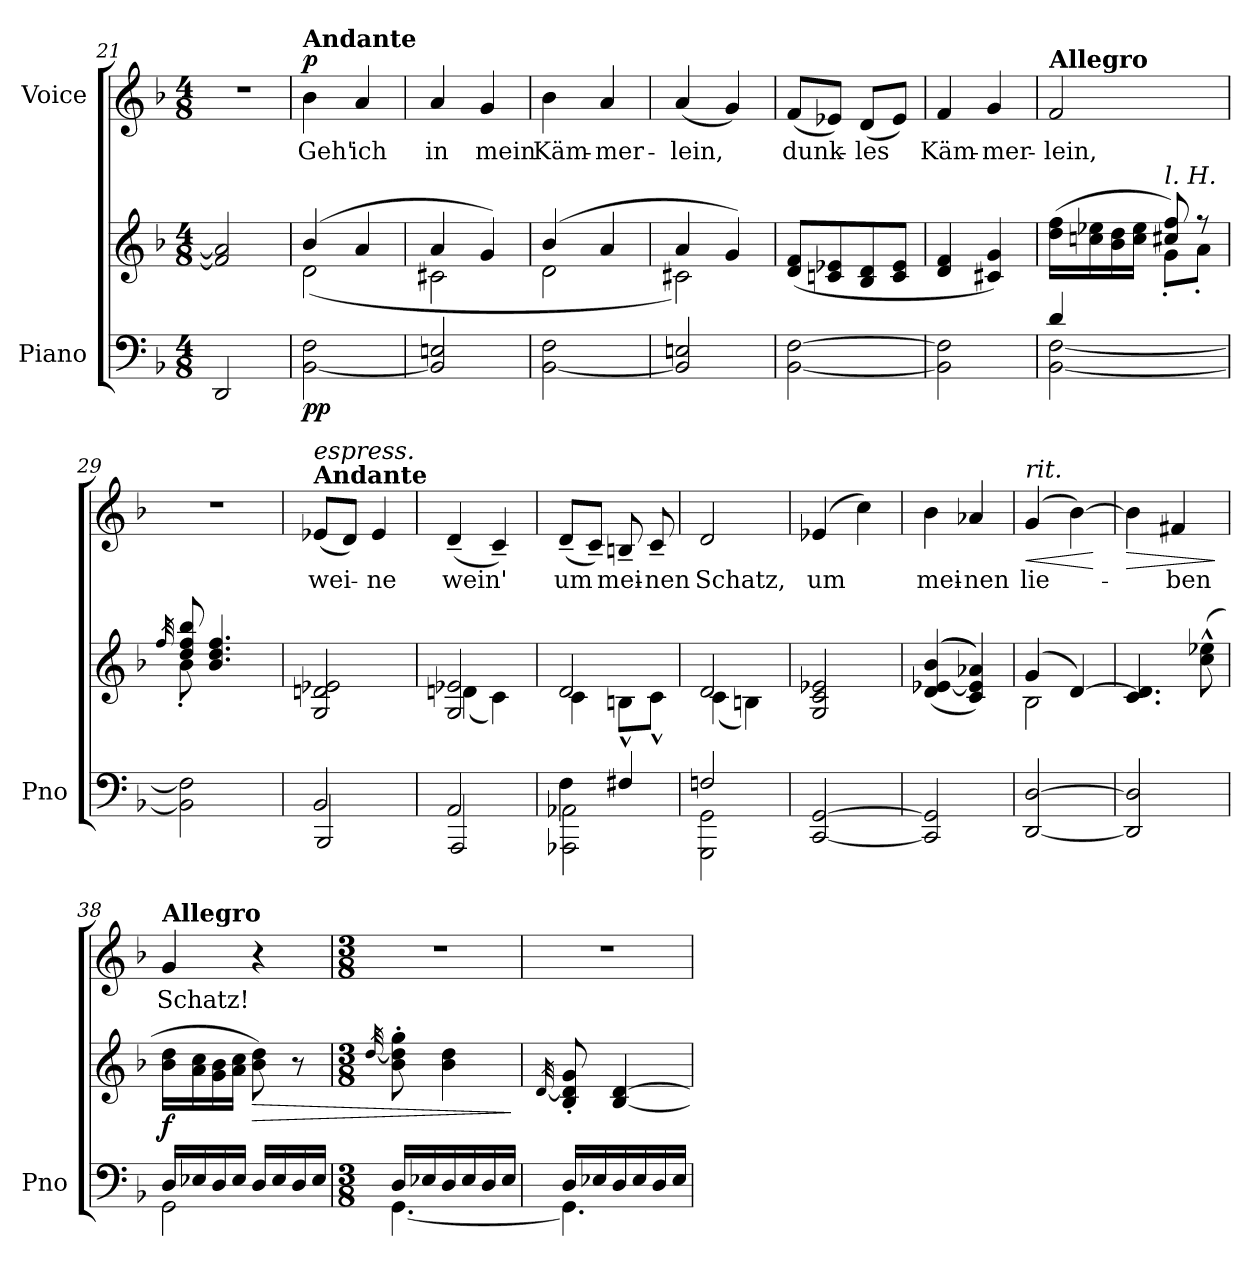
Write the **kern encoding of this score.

**kern	**kern	**dynam	**kern	**text	**dynam
*part2	*part2	*part2	*part1	*part1	*part1
*staff3	*staff2	*staff2/3	*staff1	*staff1	*staff1
*I"Piano	*	*	*I"Voice	*	*
*I'Pno	*	*	*	*	*
*clefF4	*clefG2	*	*clefG2	*	*
*k[b-]	*k[b-]	*	*k[b-]	*	*
*M4/8	*M4/8	*	*M4/8	*	*
=21	=21	=21	=21	=21	=21
2DD/	2f/] 2a/]	.	2r	.	.
=22	=22	=22	=22	=22	=22
*	*^	*	*	*	*
!	!	!	!	!LO:TX:a:B:t=Andante	!	!
!	!	!	!LO:DY:b=2	!	!	!LO:DY:b
[2BB-\ 2F\	(4b-/	(2d\	pp	4b-\	Geh'	p
.	4a/	.	.	4a/	ich	.
=23	=23	=23	=23	=23	=23	=23
2BB-/] 2En/	4a/	2c#X\	.	4a/	in	.
.	4g/)	.	.	4g/	mein	.
=24	=24	=24	=24	=24	=24	=24
[2BB-\ 2F\	(4b-/	2d\	.	4b-\	Käm-	.
.	4a/	.	.	4a/	-mer-	.
=25	=25	=25	=25	=25	=25	=25
2BB-/] 2En/	4a/	2c#X\)	.	(4a/	-lein,	.
.	4g/)	.	.	4g/)	.	.
*	*v	*v	*	*	*	*
=26	=26	=26	=26	=26	=26
[2BB-\ [2F\	(8d/ 8f/L	.	(8f/L	dunk-	.
.	8cn/ 8e-X/	.	8e-X/J)	.	.
.	8B-/ 8d/	.	(8d/L	-les	.
.	8c/ 8e-/J	.	8e-/J)	.	.
=27	=27	=27	=27	=27	=27
2BB-\] 2F\]	4d/ 4f/	.	4f/	Käm-	.
.	4c#X/ 4g/)	.	4g/	-mer-	.
=28	=28	=28	=28	=28	=28
*^	*^	*	*	*	*
!	!	!	!	!	!LO:TX:a:B:t=Allegro	!	!
4d/	[2BB-\ [2F\	(16dd\ 16ff\LL	4ryy	.	2f/	-lein,	.
.	.	16ccn\ 16ee-X\	.	.	.	.	.
.	.	16b-\ 16dd\	.	.	.	.	.
.	.	16cc\ 16ee-\JJ	.	.	.	.	.
!	!	!LO:TX:i:t=l. H.	!	!	!	!	!
4ryy	.	8cc#X/ 8ff/)	8g'\L	.	.	.	.
.	.	8r	8a'\J	.	.	.	.
=29	=29	=29	=29	=29	=29	=29	=29
.	.	32qff/	.	.	.	.	.
2ryy	2BB-\] 2F\]	8dd/ 8ff/ 8bb-/	8b-'\	.	2r	.	.
.	.	4.b-/ 4.dd/ 4.ff/	8ryy	.	.	.	.
.	.	.	4ryy	.	.	.	.
=30	=30	=30	=30	=30	=30	=30	=30
!	!	!	!	!	!LO:TX:a:B:t=Andante	!	!
!	!	!	!	!	!LO:TX:i:t=espress.	!	!
*	*	*v	*v	*	*	*	*
2BB-/	2BBB-/	2G/ 2dn/ 2e-X/	.	(8e-X/L	wei-	.
.	.	.	.	8d/J)	.	.
.	.	.	.	4e-/	-ne	.
=31	=31	=31	=31	=31	=31	=31
*	*	*^	*	*	*	*
2AA/	2AAA/	2G/ 2e-X/	(4dn\	.	(4d~>/	wein'	.
.	.	.	4c\)	.	4c~>/)	.	.
=32	=32	=32	=32	=32	=32	=32	=32
4F\	2AAA-X\ 2AA-X\	2d/	4c\	.	(8d~>/L	um	.
.	.	.	.	.	8c~>/J)	.	.
4F#X/	.	.	8Bn^^\L	.	8Bn~>/	mei-	.
.	.	.	8c^^\J	.	8c~>/	-nen	.
=33	=33	=33	=33	=33	=33	=33	=33
2Fn/	2GGG\ 2GG\	2d/	(4c\	.	2d/	Schatz,	.
.	.	.	4Bn\)	.	.	.	.
*v	*v	*	*	*	*	*	*
*	*v	*v	*	*	*	*
=34	=34	=34	=34	=34	=34
[2CC/ [2GG/	2G/ 2c/ 2e-X/	.	(4e-X/	um	.
.	.	.	4cc\)	.	.
=35	=35	=35	=35	=35	=35
2CC/] 2GG/]	(((4d/ [4e-X/ 4b-/	.	4b-\	mei-	.
.	4c/ 4e-/] 4a-X/)))	.	4a-X/	-nen	.
=36	=36	=36	=36	=36	=36
*	*^	*	*	*	*
!	!	!	!	!LO:TX:a:i:t=rit.	!	!
!	!	!	!	!	!	!LO:HP:b
[2DD/ [2D/	(4g/	2B-\	.	(4g/	lie-	<
.	[4d/)	.	.	[4b-\)	.	.
*	*v	*v	*	*	*	*
.	.	.	.	.	[
=37	=37	=37	=37	=37	=37
!	!	!	!	!	!LO:HP:b
2DD/] 2D/]	4.c/ 4.d/]	.	4b-\]	.	>
.	.	.	4f#X/	-ben	.
.	(8cc\^^ 8ee-X\^^	.	.	.	.
.	.	.	.	.	]
=38	=38	=38	=38	=38	=38
*^	*	*	*	*	*
!	!	!	!	!LO:TX:a:B:t=Allegro	!	!
!	!	!	!LO:DY:b	!	!	!
16D/LL	2GG\	16b-\ 16dd\LL	f	4g/	Schatz!	.
16E-X/	.	16a\ 16cc\	.	.	.	.
16D/	.	16g\ 16b-\	.	.	.	.
16E-/JJ	.	16a\ 16cc\JJ	.	.	.	.
!	!	!	!LO:HP:b	!	!	!
16D/LL	.	8b-\ 8dd\)	>	4r	.	.
16E-/	.	.	.	.	.	.
16D/	.	8r	.	.	.	.
16E-/JJ	.	.	.	.	.	.
=39	=39	=39	=39	=39	=39	=39
*M3/8	*	*M3/8	*	*M3/8	*	*
.	.	[32qdd/	.	.	.	.
16D/LL	[4.GG\	8b-\' 8dd\]' 8gg\'	.	4.r	.	.
16E-X/	.	.	.	.	.	.
16D/	.	4b-\ 4dd\	.	.	.	.
16E-/	.	.	.	.	.	.
16D/	.	.	.	.	.	.
16E-/JJ	.	.	.	.	.	.
*v	*v	*	*	*	*	*
.	.	]	.	.	.
=40	=40	=40	=40	=40	=40
.	[32qd/	.	.	.	.
*^	*	*	*	*	*
16D/LL	4.GG\]	8B-/' 8d/]' 8g/'	.	4.r	.	.
16E-X/	.	.	.	.	.	.
16D/	.	[4B-/ [4d/	.	.	.	.
16E-/	.	.	.	.	.	.
16D/	.	.	.	.	.	.
16E-/JJ	.	.	.	.	.	.
*v	*v	*	*	*	*	*
=	=	=	=	=	=
*-	*-	*-	*-	*-	*-
